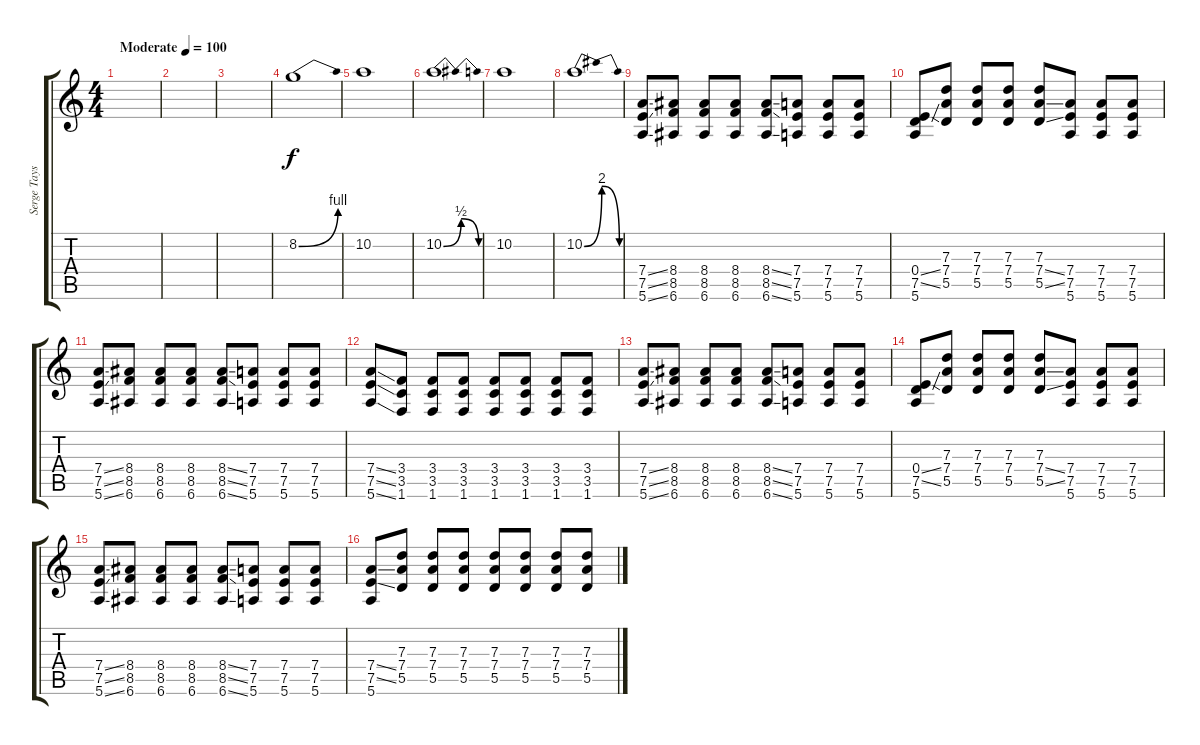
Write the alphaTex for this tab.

\track ("Serge Tayssot-Gay" "Serge Tays") {instrument distortionguitar}
\staff {score tabs}
\tuning (E4 B3 G3 D3 A2 E2) {hide}
\ts (4 4)
\tempo (100 "Moderate")
\clef g2
\ks c
|
|
|
8.2{be (bend 0 0 60 4)}.1 |
10.2.1 |
10.2{be (bendrelease 0 0 15 2 15 2 60 0)}.1 |
10.2.1 |
10.2{be (bendrelease 0 0 20 8 20 8 60 0)}.1 |
(7.4{ss} 7.5{ss} 5.6{ss}).8 (8.4 8.5 6.6).8 (8.4 8.5 6.6).8 (8.4 8.5 6.6).8 (8.4{ss} 8.5{ss} 6.6{ss}).8 (7.4 7.5 5.6).8 (7.4 7.5 5.6).8 (7.4 7.5 5.6).8 |
(0.4{ss} 7.5{ss} 5.6).8 (7.3 7.4 5.5).8 (7.3 7.4 5.5).8 (7.3 7.4 5.5).8 (7.3 7.4{ss} 5.5{ss}).8 (7.4 7.5 5.6).8 (7.4 7.5 5.6).8 (7.4 7.5 5.6).8 |
(7.4{ss} 7.5{ss} 5.6{ss}).8 (8.4 8.5 6.6).8 (8.4 8.5 6.6).8 (8.4 8.5 6.6).8 (8.4{ss} 8.5{ss} 6.6{ss}).8 (7.4 7.5 5.6).8 (7.4 7.5 5.6).8 (7.4 7.5 5.6).8 |
(7.4{ss} 7.5{ss} 5.6{ss}).8 (3.4 3.5 1.6).8 (3.4 3.5 1.6).8 (3.4 3.5 1.6).8 (3.4 3.5 1.6).8 (3.4 3.5 1.6).8 (3.4 3.5 1.6).8 (3.4 3.5 1.6).8 |
(7.4{ss} 7.5{ss} 5.6{ss}).8 (8.4 8.5 6.6).8 (8.4 8.5 6.6).8 (8.4 8.5 6.6).8 (8.4{ss} 8.5{ss} 6.6{ss}).8 (7.4 7.5 5.6).8 (7.4 7.5 5.6).8 (7.4 7.5 5.6).8 |
(0.4{ss} 7.5{ss} 5.6).8 (7.3 7.4 5.5).8 (7.3 7.4 5.5).8 (7.3 7.4 5.5).8 (7.3 7.4{ss} 5.5{ss}).8 (7.4 7.5 5.6).8 (7.4 7.5 5.6).8 (7.4 7.5 5.6).8 |
(7.4{ss} 7.5{ss} 5.6{ss}).8 (8.4 8.5 6.6).8 (8.4 8.5 6.6).8 (8.4 8.5 6.6).8 (8.4{ss} 8.5{ss} 6.6{ss}).8 (7.4 7.5 5.6).8 (7.4 7.5 5.6).8 (7.4 7.5 5.6).8 |
(7.4{ss} 7.5{ss} 5.6).8 (7.3 7.4 5.5).8 (7.3 7.4 5.5).8 (7.3 7.4 5.5).8 (7.3 7.4 5.5).8 (7.3 7.4 5.5).8 (7.3 7.4 5.5).8 (7.3 7.4 5.5).8
